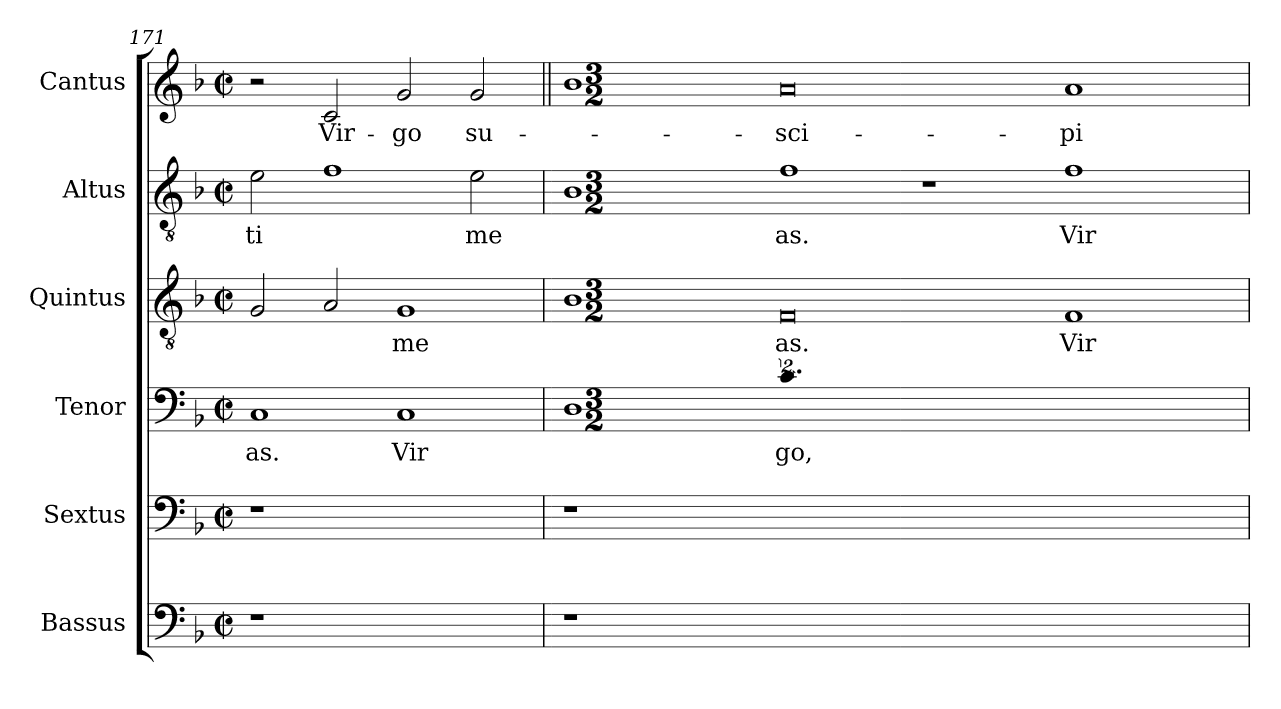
**kern	**kern	**kern	**text	**kern	**text	**kern	**text	**kern	**text
*part6	*part5	*part4	*part4	*part3	*part3	*part2	*part2	*part1	*part1
*staff6	*staff5	*staff4	*staff4	*staff3	*staff3	*staff2	*staff2	*staff1	*staff1
*I"Bassus	*I"Sextus	*I"Tenor	*	*I"Quintus	*	*I"Altus	*	*I"Cantus	*
*clefF4	*clefF4	*clefF4	*	*clefGv2	*	*clefGv2	*	*clefG2	*
*k[b-]	*k[b-]	*k[b-]	*	*k[b-]	*	*k[b-]	*	*k[b-]	*
*F:	*F:	*F:	*	*F:	*	*F:	*	*F:	*
*M2/2	*M2/2	*M2/2	*	*M2/2	*	*M2/2	*	*M2/2	*
*met(c|)	*met(c|)	*met(c|)	*	*met(c|)	*	*met(c|)	*	*met(c|)	*
=171	=171	=171	=171	=171	=171	=171	=171	=171	=171
!	!	!	!LO:LY:b:cj	!	!	!	!LO:LY:b:cj	!	!
1r	1r	1C	as.	2G/	.	2e\	ti	2r	.
!	!	!	!	!	!	!	!	!	!LO:LY:b:cj
.	.	.	.	2A/	.	1f	.	2c/	Vir-
!	!	!	!LO:LY:b:cj	!	!LO:LY:b:cj	!	!	!	!LO:LY:b:cj
1ryy	1ryy	1C	Vir	1G	me	.	.	2g/	-go
!	!	!	!	!	!	!	!LO:LY:b:cj	!	!LO:LY:b:cj
.	.	.	.	.	.	2e\	me	2g/	su-
=172	=172	=172	=172||	=172	=172||	=172	=172||	=172||	=172||
!	!	!LO:N:vis=1	!	!LO:N:vis=1	!	!LO:N:vis=1	!	!LO:N:vis=1	!
1r	1r	1.D	.	1.B-	.	1.B-	.	1.b-	.
00ryy	00ryy	.	.	.	.	.	.	.	.
*	*	*M3/2	*	*M3/2	*	*M3/2	*	*M3/2	*
!	!	!LO:N:vis=0.	!LO:LY:b:cj	!LO:N:vis=0	!LO:LY:b:cj	!LO:N:vis=1	!LO:LY:b:cj	!LO:N:vis=0	!LO:LY:b:cj
.	.	2%9c	go,	0.F	as.	1.f	as.	0.a	-sci-
!	!	!	!	!	!	!LO:N:vis=1	!	!	!
.	.	.	.	.	.	1.r	.	.	.
!	!	!	!	!LO:N:vis=1	!LO:LY:b:cj	!LO:N:vis=1	!LO:LY:b:cj	!LO:N:vis=1	!LO:LY:b:cj
.	.	.	.	1.F	Vir	1.f	Vir	1.a	-pi-
1ryy	1ryy	.	.	.	.	.	.	.	.
=	=	=	=	=	=	=	=	=	=
*-	*-	*-	*-	*-	*-	*-	*-	*-	*-
